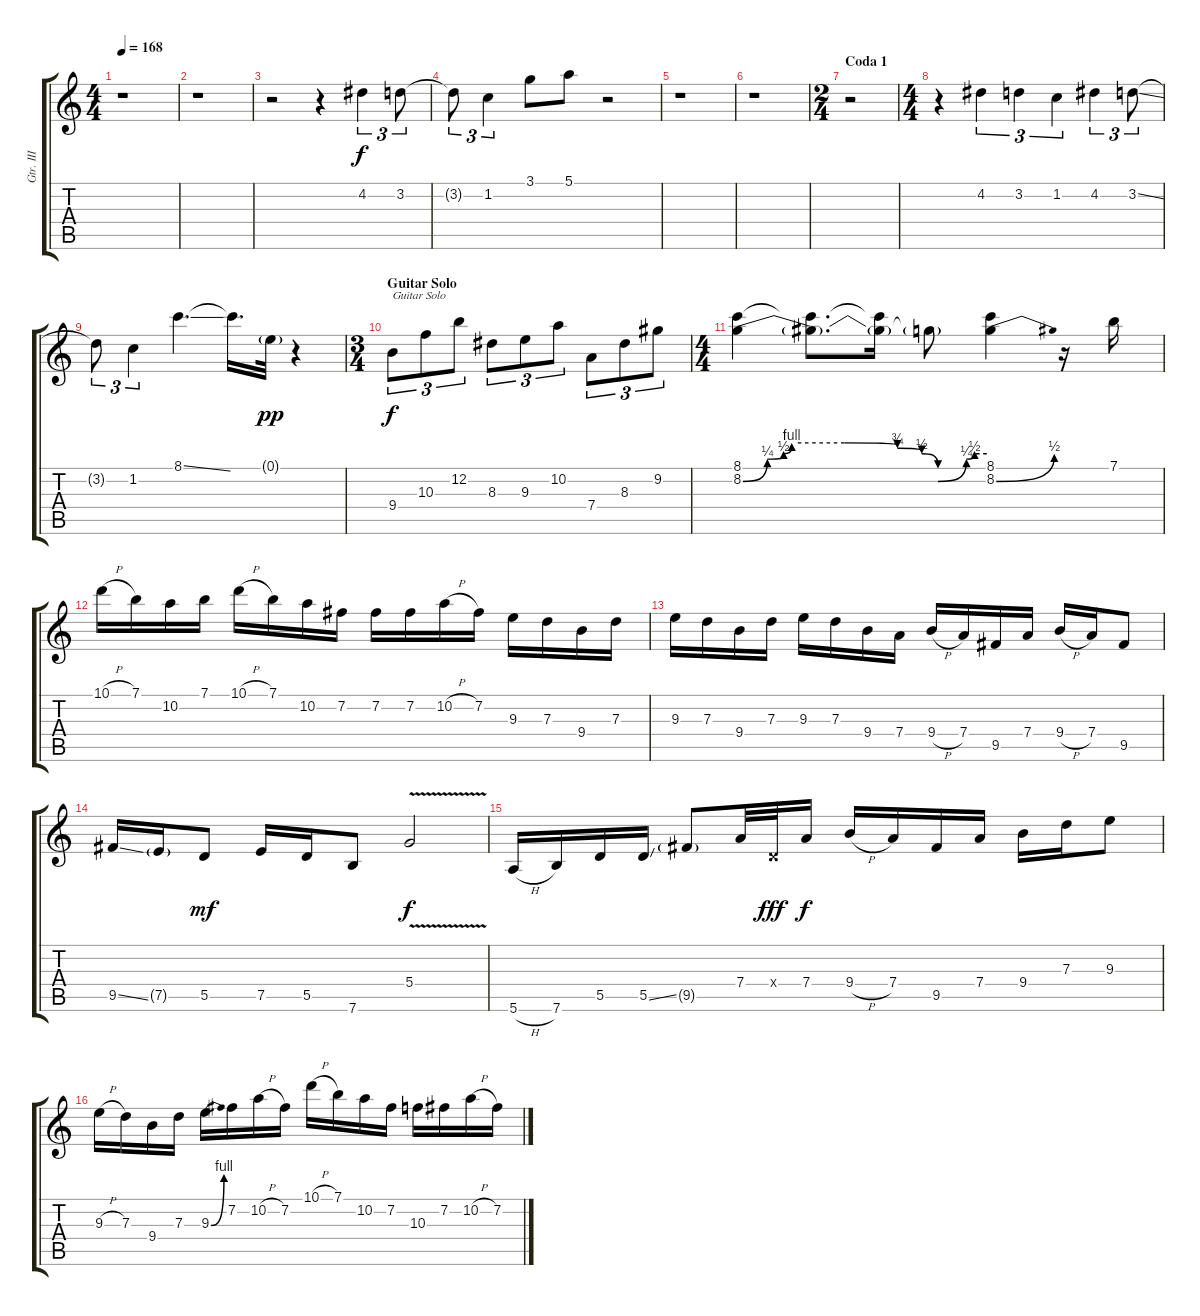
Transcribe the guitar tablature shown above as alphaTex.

\track ("Gtr. III" "Gtr. III") {instrument overdrivenguitar}
\staff {score tabs}
\tuning (E4 B3 G3 D3 A2 E2) {hide}
\ts (4 4)
\tempo 168
\clef g2
\ks c
r.1{dy f} |
r.1 |
r.2{volume 11 instrument lead6voice} r.4 4.2.4{tu (3 2)} 3.2.8{tu (3 2)} |
3.2{t}.8{tu (3 2) volume 11 instrument lead6voice} 1.2.4{tu (3 2)} 3.1.8 5.1.8 r.2 |
r.1 |
r.1 |
\ts (2 4)
\section ("" "Coda 1")
r.2 |
\ts (4 4)
r.4{volume 12 instrument lead6voice} 4.2.4{tu (3 2)} 3.2.4{tu (3 2)} 1.2.4{tu (3 2)} 4.2.4{tu (3 2)} 3.2{ss}.8{tu (3 2)} |
3.2{t}.8{tu (3 2) volume 12 instrument lead6voice} 1.2.4{tu (3 2)} 8.1{ss}.4{d} 8.1{t}.16{d} 0.1{g}.32{dy pp} r.4 |
\ts (3 4)
\section ("" "Guitar Solo")
9.4.8{tu (3 2) txt "Guitar Solo" dy f volume 16 instrument overdrivenguitar} 10.3.8{tu (3 2)} 12.2.8{tu (3 2)} 8.3.8{tu (3 2)} 9.3.8{tu (3 2)} 10.2.8{tu (3 2)} 7.4.8{tu (3 2)} 8.3.8{tu (3 2)} 9.2.8{tu (3 2)} |
\ts (4 4)
(8.1 8.2{be (custom 0 0 6 1 10 2 12 4 25 4 38 3 44 2 48 0 55 1 57 2 60 2)}).4 (8.1{t} 8.2{t}).8{d} (8.1{t} 8.2{t}).16 8.2{t}.8 (8.1 8.2{be (bend 0 0 60 2)}).4 r.16 7.1.16 |
10.1{h}.16 7.1.16 10.2.16 7.1.16 10.1{h}.16 7.1.16 10.2.16 7.2.16 7.2.16 7.2.16 10.2{h}.16 7.2.16 9.3.16 7.3.16 9.4.16 7.3.16 |
9.3.16 7.3.16 9.4.16 7.3.16 9.3.16 7.3.16 9.4.16 7.4.16 9.4{h}.16 7.4.16 9.5.16 7.4.16 9.4{h}.16 7.4.16 9.5.8 |
9.5{ss}.16 7.5{g}.16 5.5.8{dy mf} 7.5.16 5.5.16 7.6.8 5.4{v}.2{dy f} |
5.6{h}.16 7.6.16 5.5.16 5.5{ss}.16 9.5{g}.8 7.4.32 0.4{x}.32{dy fff} 7.4.16{dy f} 9.4{h}.16 7.4.16 9.5.16 7.4.16 9.4.16 7.3.16 9.3.8 |
9.3{h}.16 7.3.16 9.4.16 7.3.16 9.3{be (bend 0 0 60 4)}.16 7.2.16 10.2{h}.16 7.2.16 10.1{h}.16 7.1.16 10.2.16 7.2.16 10.3.16 7.2.16 10.2{h}.16 7.2.16
